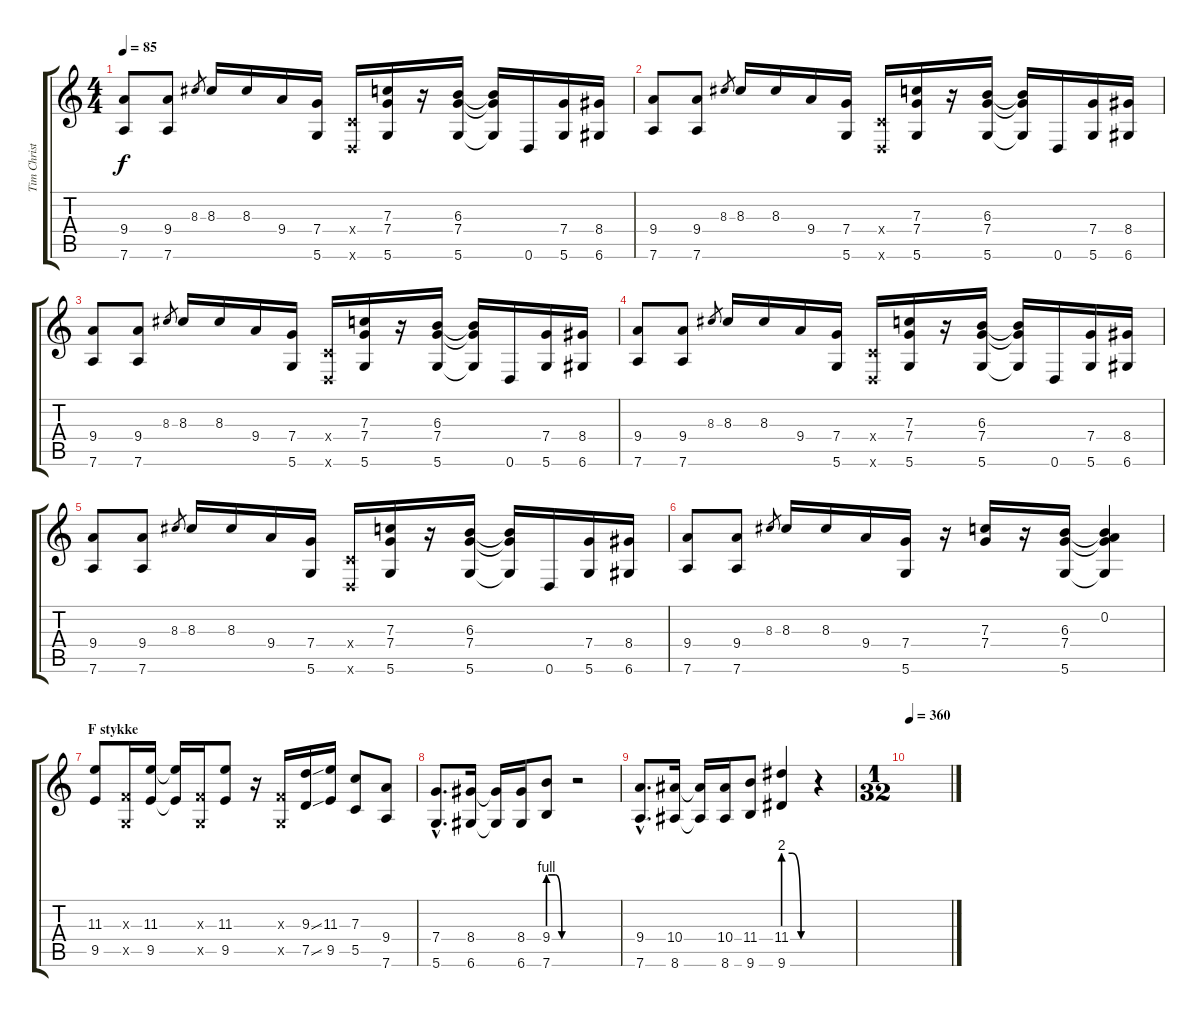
\track ("Tim Christensen (Guitar)" "Tim Christ") {instrument distortionguitar}
\staff {score tabs}
\tuning (D4 A3 F3 C3 G2 D2) {hide}
\ts (4 4)
\tempo 85
\clef g2
\ks c
(9.4 7.6).8{dy f} (9.4 7.6).8 8.3.8{gr} 8.3.16 8.3.16 9.4.16 (7.4 5.6).16 (0.4{x} 0.6{x}).16 (7.3 7.4 5.6).16 r.16 (6.3 7.4 5.6).16 (6.3{t} 7.4{t} 5.6{t}).16 0.6.16 (7.4 5.6).16 (8.4 6.6).16 |
(9.4 7.6).8 (9.4 7.6).8 8.3.8{gr} 8.3.16 8.3.16 9.4.16 (7.4 5.6).16 (0.4{x} 0.6{x}).16 (7.3 7.4 5.6).16 r.16 (6.3 7.4 5.6).16 (6.3{t} 7.4{t} 5.6{t}).16 0.6.16 (7.4 5.6).16 (8.4 6.6).16 |
(9.4 7.6).8 (9.4 7.6).8 8.3.8{gr} 8.3.16 8.3.16 9.4.16 (7.4 5.6).16 (0.4{x} 0.6{x}).16 (7.3 7.4 5.6).16 r.16 (6.3 7.4 5.6).16 (6.3{t} 7.4{t} 5.6{t}).16 0.6.16 (7.4 5.6).16 (8.4 6.6).16 |
(9.4 7.6).8 (9.4 7.6).8 8.3.8{gr} 8.3.16 8.3.16 9.4.16 (7.4 5.6).16 (0.4{x} 0.6{x}).16 (7.3 7.4 5.6).16 r.16 (6.3 7.4 5.6).16 (6.3{t} 7.4{t} 5.6{t}).16 0.6.16 (7.4 5.6).16 (8.4 6.6).16 |
(9.4 7.6).8 (9.4 7.6).8 8.3.8{gr} 8.3.16 8.3.16 9.4.16 (7.4 5.6).16 (0.4{x} 0.6{x}).16 (7.3 7.4 5.6).16 r.16 (6.3 7.4 5.6).16 (6.3{t} 7.4{t} 5.6{t}).16 0.6.16 (7.4 5.6).16 (8.4 6.6).16 |
(9.4 7.6).8 (9.4 7.6).8 8.3.8{gr} 8.3.16 8.3.16 9.4.16 (7.4 5.6).16 r.16 (7.3 7.4).16 r.16 (6.3 7.4 5.6).16 (0.2 6.3{t} 7.4{t} 5.6{t}).4 |
\section ("" "F stykke")
(11.3 9.5).8 (0.3{x} 0.5{x}).16 (11.3 9.5).16 (11.3{t} 9.5{t}).16 (0.3{x} 0.5{x}).16 (11.3 9.5).8 r.16 (0.3{x} 0.5{x}).16 (9.3{ss} 7.5{ss}).16 (11.3 9.5).16 (7.3 5.5).8 (9.4 7.6).8 |
(7.4{hac} 5.6{hac}).8{d} (8.4 6.6).16 (8.4{t} 6.6{t}).16 (8.4 6.6).16 (9.4{be (custom 0 4 20 4 40 0 60 0)} 7.6{be (custom 0 4 20 4 40 0 60 0)}).8 r.2 |
(9.4{hac} 7.6{hac}).8{d} (10.4 8.6).16 (10.4{t} 8.6{t}).16 (10.4 8.6).16 (11.4 9.6).8 (11.4{be (custom 0 8 20 8 40 0 60 0)} 9.6{be (custom 0 8 20 8 40 0 60 0)}).4 r.4 |
\ts (1 32)
\tempo 360
